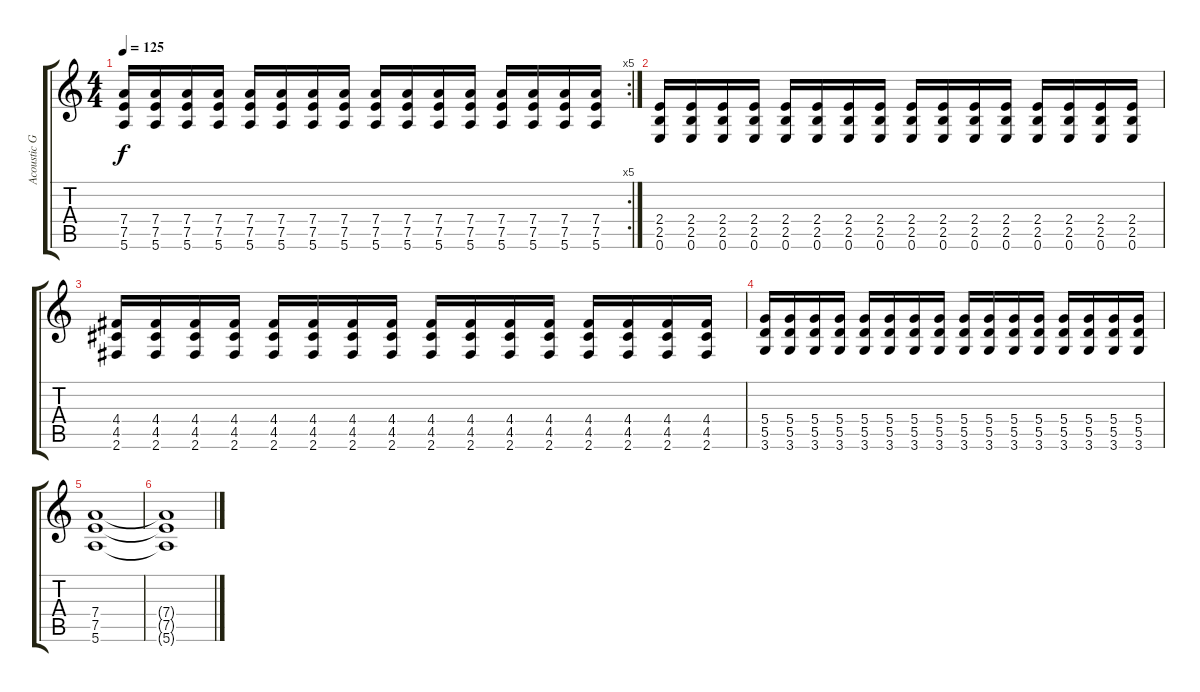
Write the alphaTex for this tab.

\track ("Acoustic Guitar" "Acoustic G") {instrument acousticguitarsteel}
\staff {score tabs}
\tuning (E4 B3 G3 D3 A2 E2) {hide}
\rc 5
\ts (4 4)
\tempo 125
\clef g2
\ks c
(7.4 7.5 5.6).16{dy f} (7.4 7.5 5.6).16 (7.4 7.5 5.6).16 (7.4 7.5 5.6).16 (7.4 7.5 5.6).16 (7.4 7.5 5.6).16 (7.4 7.5 5.6).16 (7.4 7.5 5.6).16 (7.4 7.5 5.6).16 (7.4 7.5 5.6).16 (7.4 7.5 5.6).16 (7.4 7.5 5.6).16 (7.4 7.5 5.6).16 (7.4 7.5 5.6).16 (7.4 7.5 5.6).16 (7.4 7.5 5.6).16 |
(2.4 2.5 0.6).16 (2.4 2.5 0.6).16 (2.4 2.5 0.6).16 (2.4 2.5 0.6).16 (2.4 2.5 0.6).16 (2.4 2.5 0.6).16 (2.4 2.5 0.6).16 (2.4 2.5 0.6).16 (2.4 2.5 0.6).16 (2.4 2.5 0.6).16 (2.4 2.5 0.6).16 (2.4 2.5 0.6).16 (2.4 2.5 0.6).16 (2.4 2.5 0.6).16 (2.4 2.5 0.6).16 (2.4 2.5 0.6).16 |
(4.4 4.5 2.6).16 (4.4 4.5 2.6).16 (4.4 4.5 2.6).16 (4.4 4.5 2.6).16 (4.4 4.5 2.6).16 (4.4 4.5 2.6).16 (4.4 4.5 2.6).16 (4.4 4.5 2.6).16 (4.4 4.5 2.6).16 (4.4 4.5 2.6).16 (4.4 4.5 2.6).16 (4.4 4.5 2.6).16 (4.4 4.5 2.6).16 (4.4 4.5 2.6).16 (4.4 4.5 2.6).16 (4.4 4.5 2.6).16 |
(5.4 5.5 3.6).16 (5.4 5.5 3.6).16 (5.4 5.5 3.6).16 (5.4 5.5 3.6).16 (5.4 5.5 3.6).16 (5.4 5.5 3.6).16 (5.4 5.5 3.6).16 (5.4 5.5 3.6).16 (5.4 5.5 3.6).16 (5.4 5.5 3.6).16 (5.4 5.5 3.6).16 (5.4 5.5 3.6).16 (5.4 5.5 3.6).16 (5.4 5.5 3.6).16 (5.4 5.5 3.6).16 (5.4 5.5 3.6).16 |
(7.4 7.5 5.6).1 |
(7.4{t} 7.5{t} 5.6{t}).1
